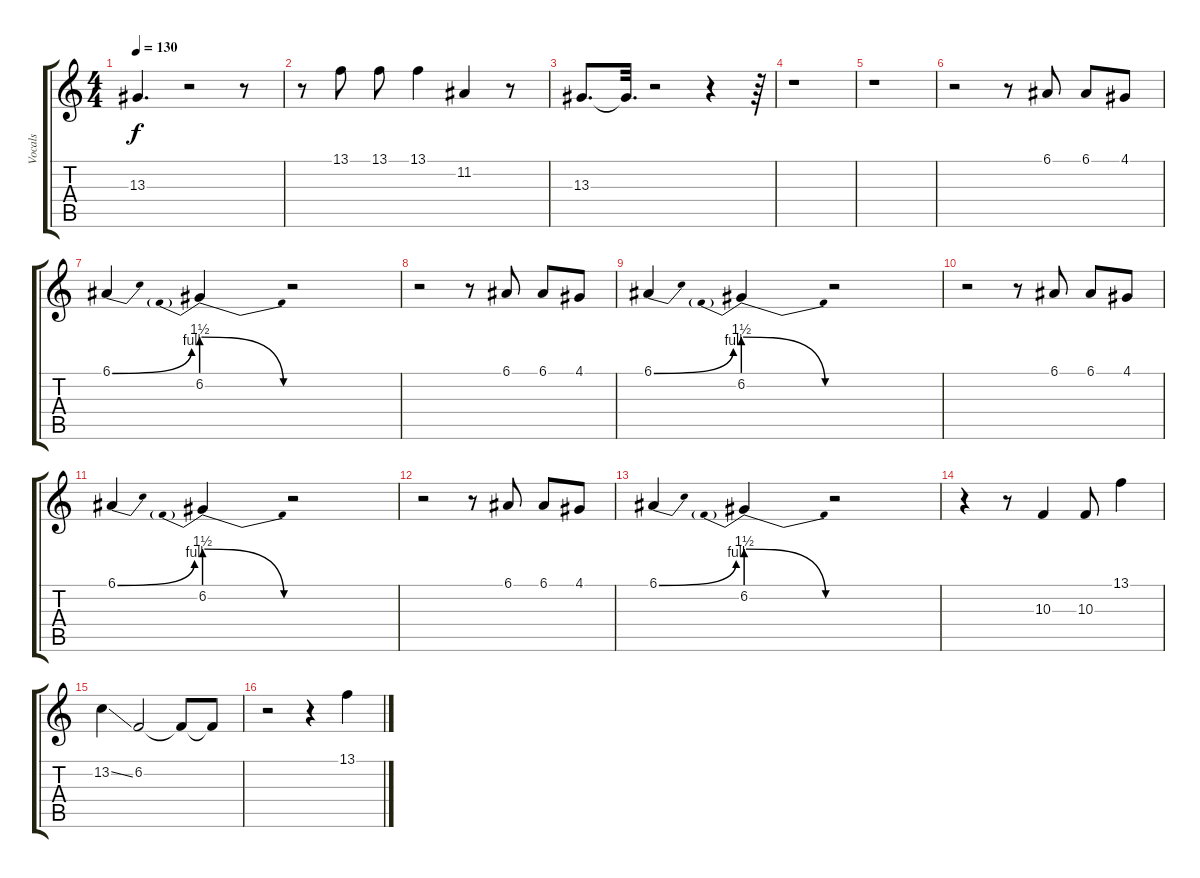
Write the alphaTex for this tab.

\track ("Vocals" "Vocals") {instrument lead4chiff}
\staff {score tabs}
\tuning (E4 B3 G3 D3 A2 E2) {hide}
\ts (4 4)
\tempo 130
\clef g2
\ks c
13.3.4{d dy f} r.2 r.8 |
r.8 13.1.8 13.1.8 13.1.4 11.2.4 r.8 |
13.3.8{d} 13.3{t}.32{d} r.2 r.4 r.64 |
r.1 |
r.1 |
r.2 r.8 6.1.8 6.1.8 4.1.8 |
6.1{be (bend 0 0 60 4)}.4 6.2{be (prebendrelease 0 6 60 0)}.4 r.2 |
r.2 r.8 6.1.8 6.1.8 4.1.8 |
6.1{be (bend 0 0 60 4)}.4 6.2{be (prebendrelease 0 6 60 0)}.4 r.2 |
r.2 r.8 6.1.8 6.1.8 4.1.8 |
6.1{be (bend 0 0 60 4)}.4 6.2{be (prebendrelease 0 6 60 0)}.4 r.2 |
r.2 r.8 6.1.8 6.1.8 4.1.8 |
6.1{be (bend 0 0 60 4)}.4 6.2{be (prebendrelease 0 6 60 0)}.4 r.2 |
r.4 r.8 10.3.4 10.3.8 13.1.4 |
13.2{ss}.4 6.2.2 6.2{t}.8 6.2{t}.8 |
r.2 r.4 13.1.4
